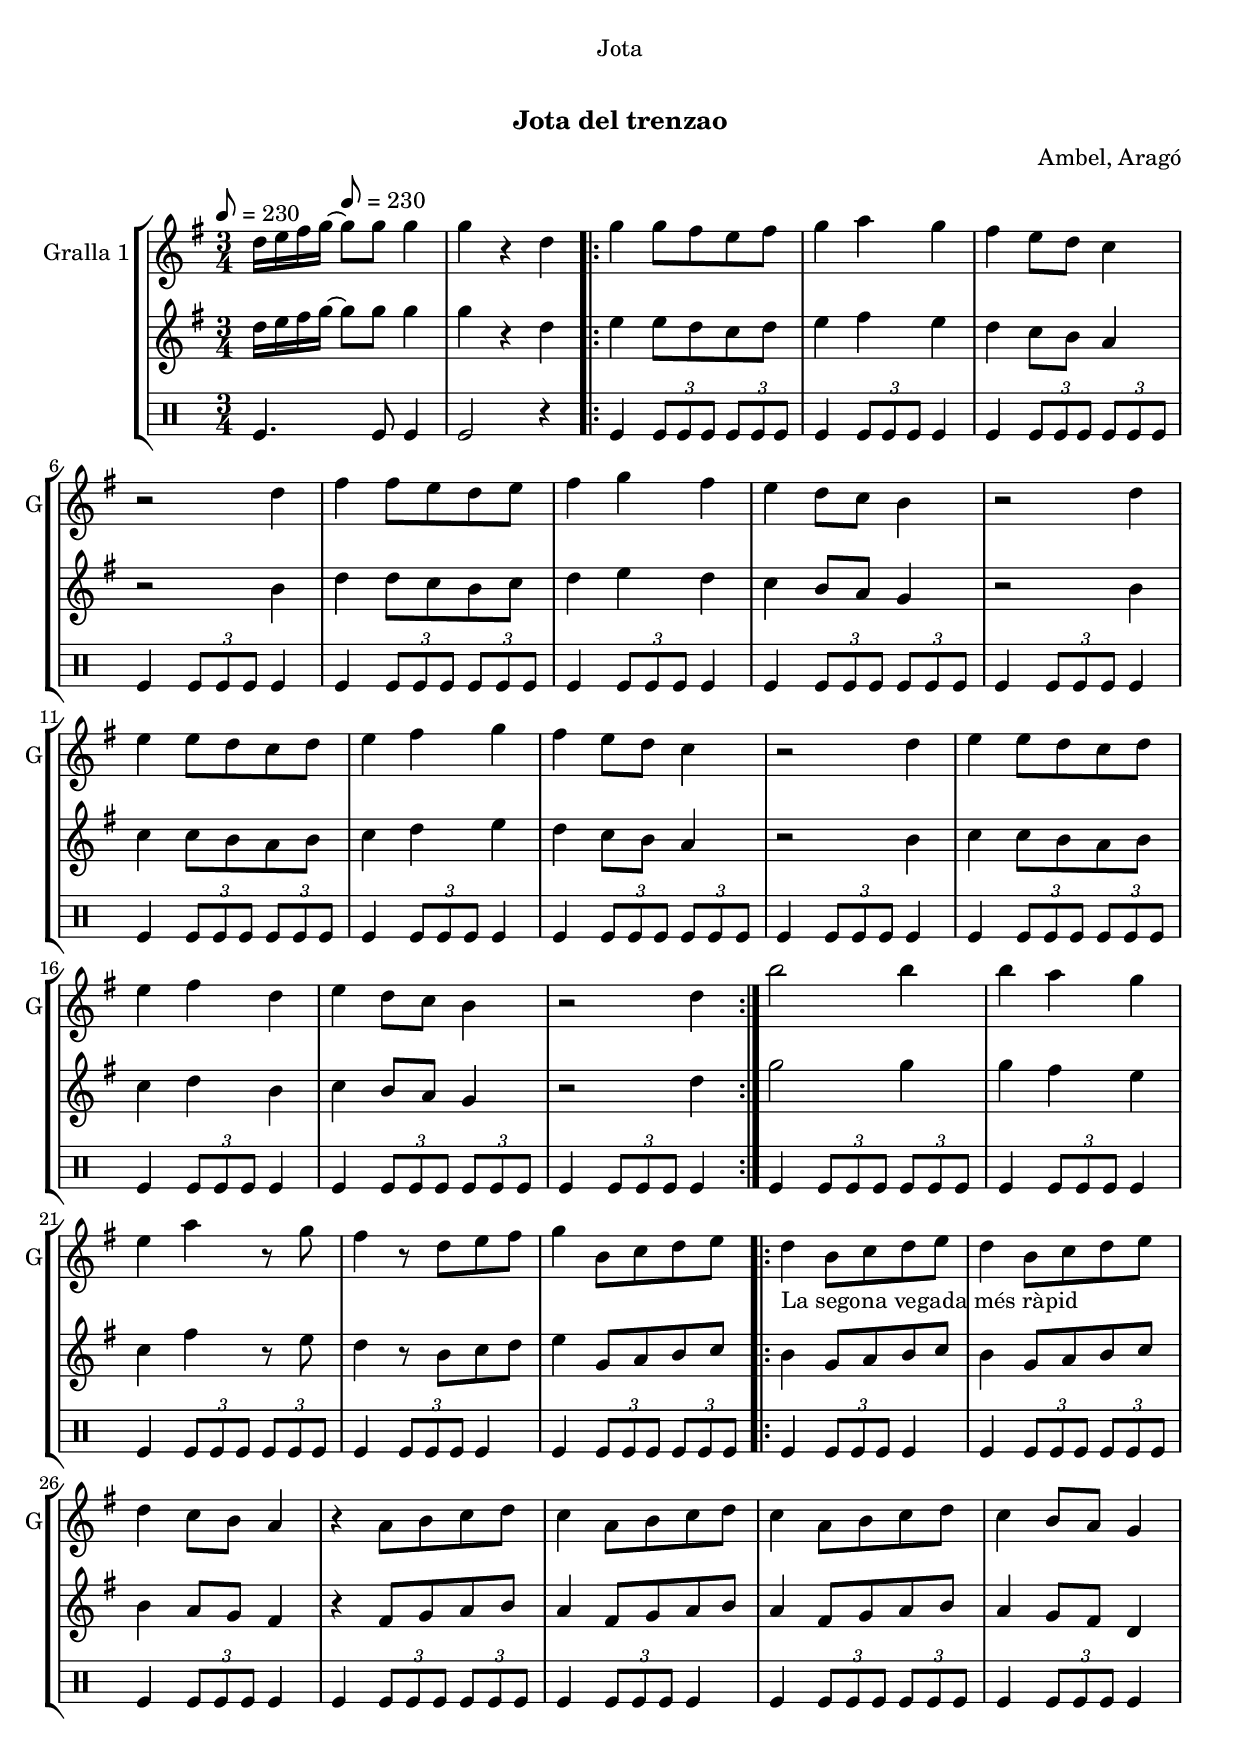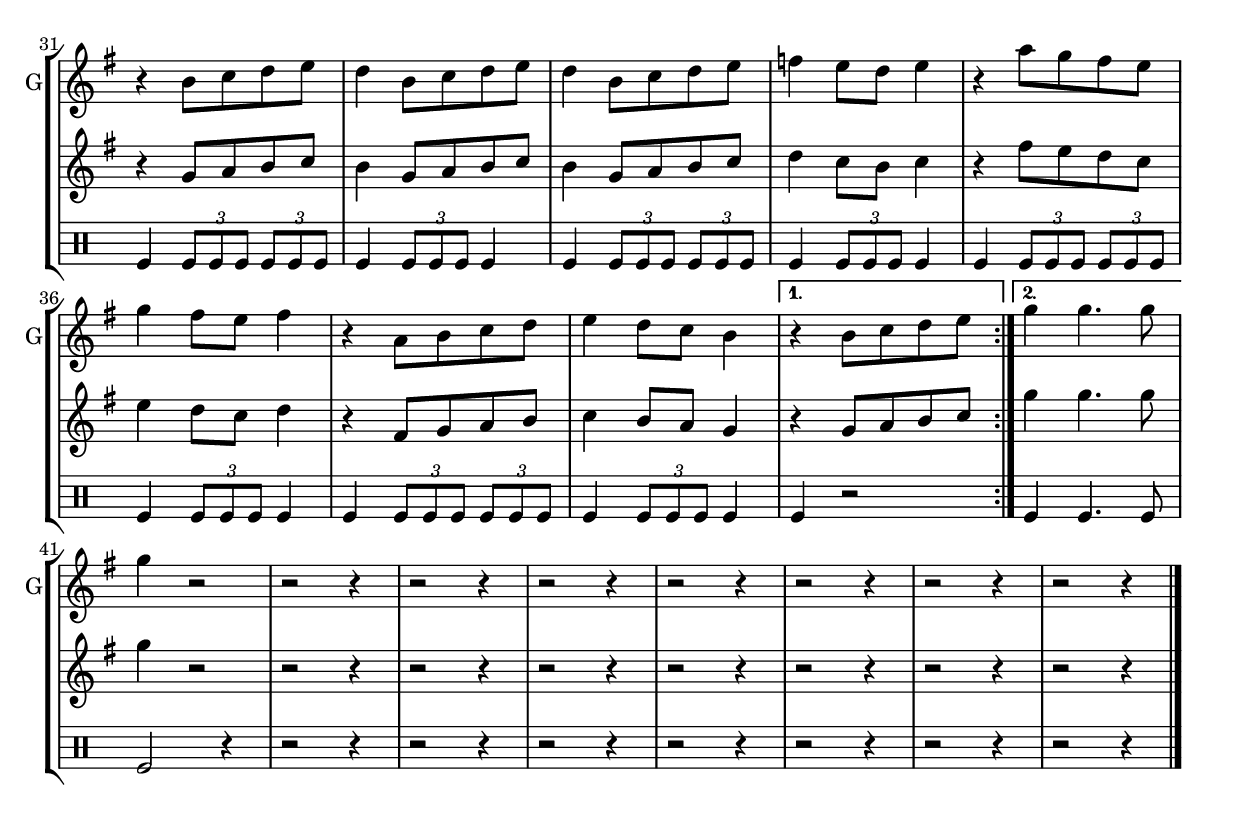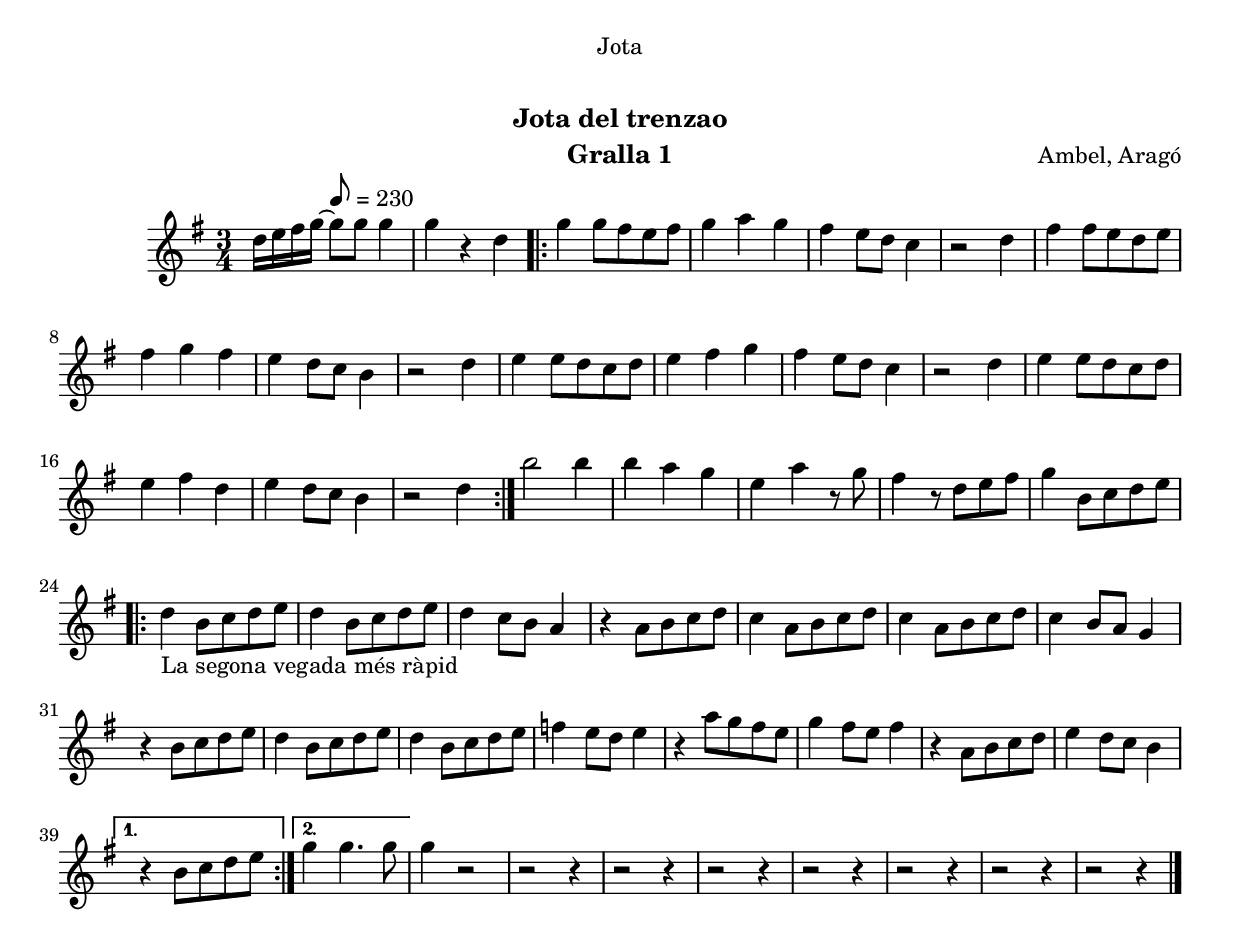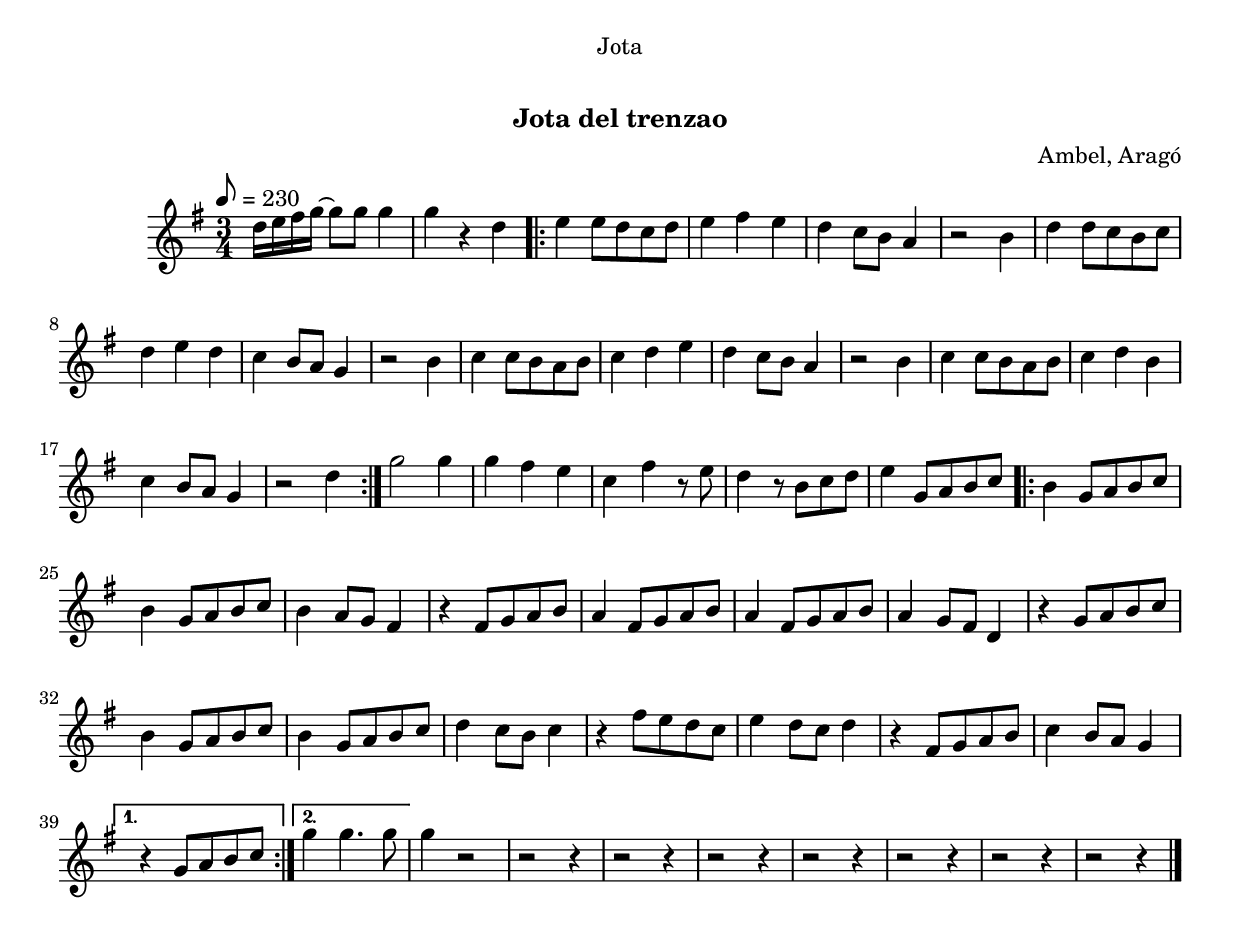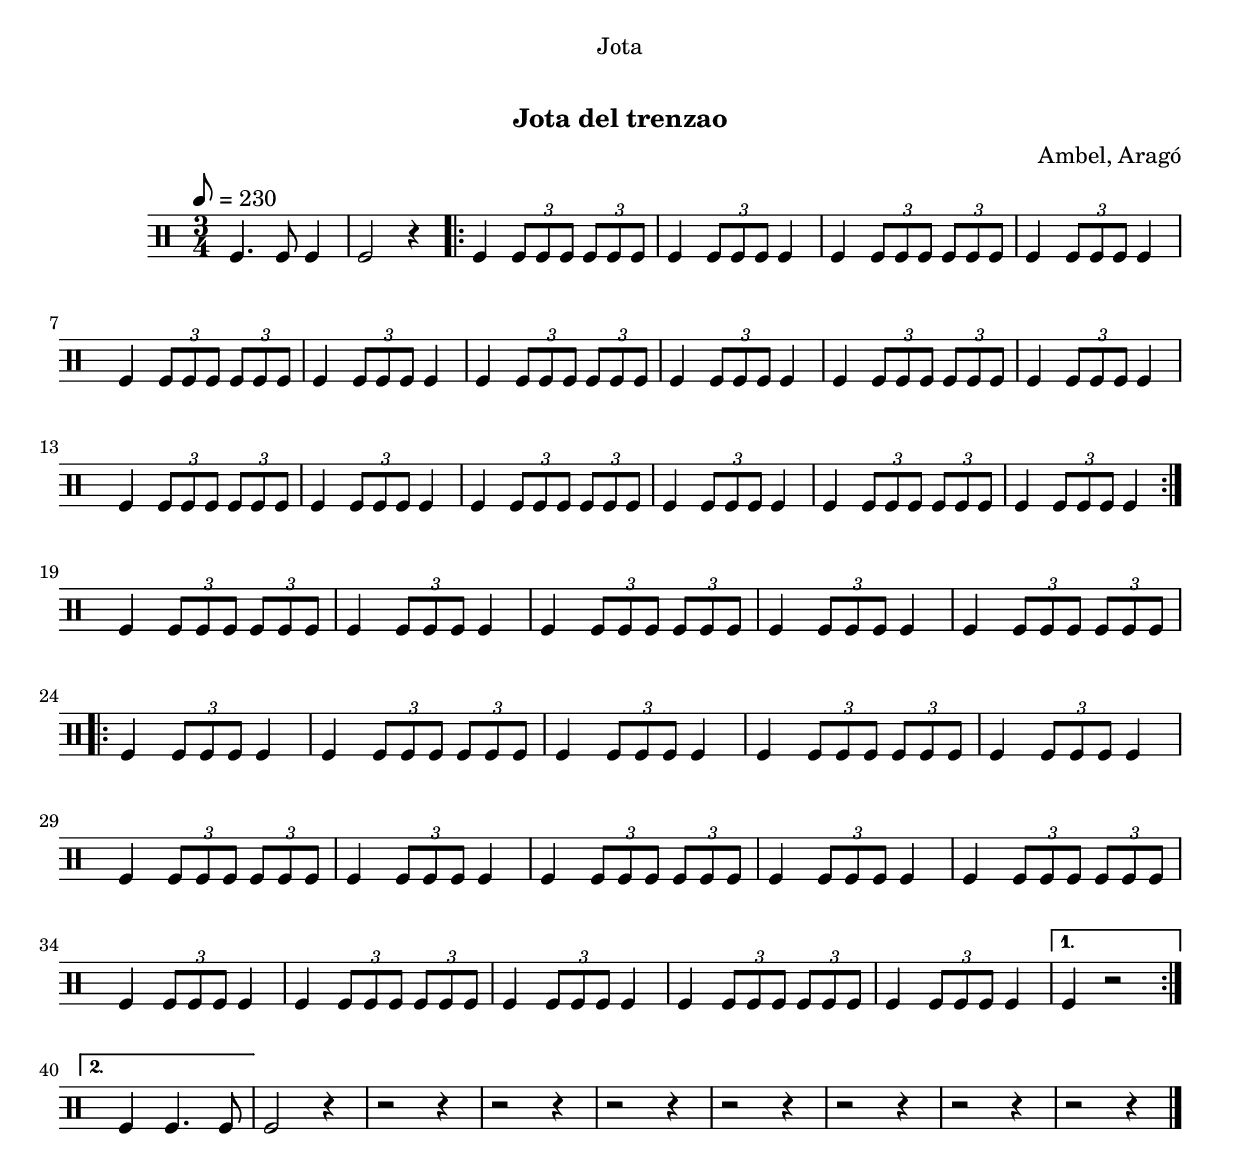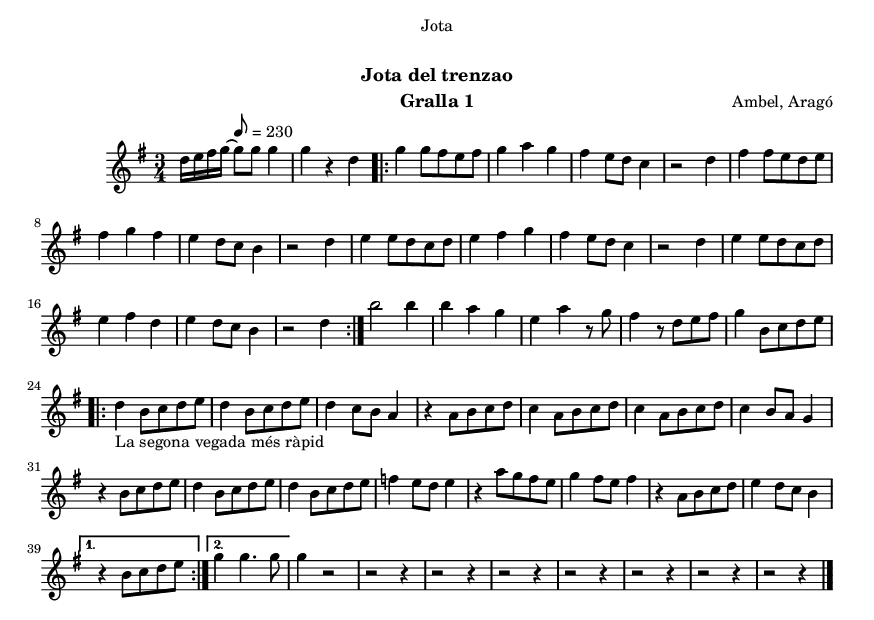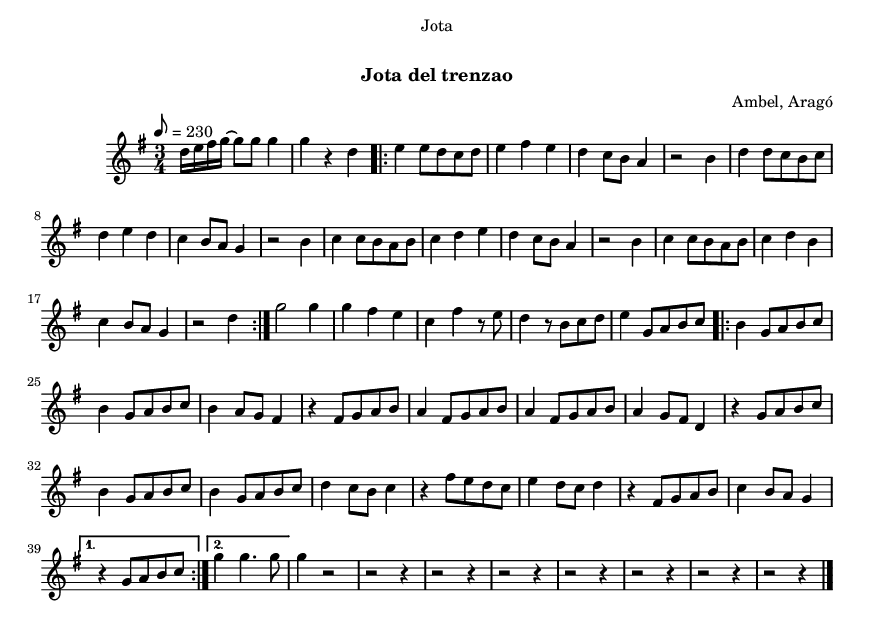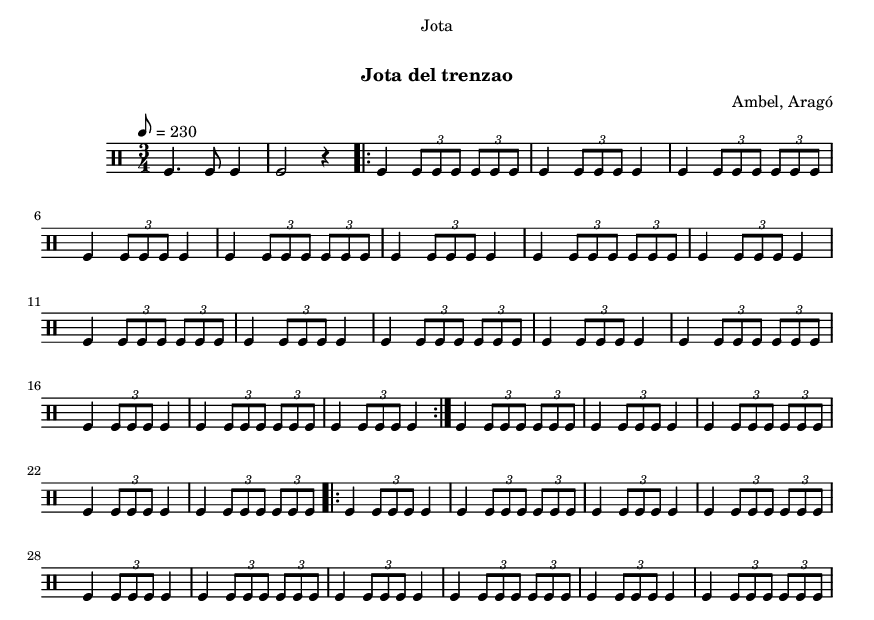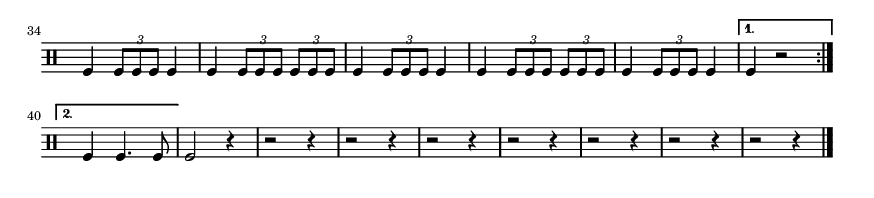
\version "2.16.0"

\header {
  dedication="Jota"
  title="   "
  subtitle="Jota del trenzao"
  subsubtitle=""
  poet=""
  meter=""
  piece=""
  composer="Ambel, Aragó"
  arranger=""
  opus=""
  instrument=""
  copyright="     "
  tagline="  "
}

liniaroAa =
\relative d''
{
  \clef treble
  \key g \major
  \time 3/4
  d16 e fis g ~ \tempo 8 = 230 g8 g g4  |
  g4 r d  |
  \repeat volta 2 { g4 g8 fis e fis  |
  g4 a g  |
  %05
  fis4 e8 d c4  |
  r2 d4  |
  fis4 fis8 e d e  |
  fis4 g fis  |
  e4 d8 c b4  |
  %10
  r2 d4  |
  e4 e8 d c d  |
  e4 fis g  |
  fis4 e8 d c4  |
  r2 d4  |
  %15
  e4 e8 d c d  |
  e4 fis d  |
  e4 d8 c b4  |
  r2 d4  | }
  b'2 b4  |
  %20
  b4 a g  |
  e4 a r8 g  |
  fis4 r8 d e fis  |
  g4 b,8 c d e  |
  \repeat volta 2 { d4 _"La segona vegada més ràpid" b8 c d e  |
  %25
  d4 b8 c d e  |
  d4 c8 b a4  |
  r4 a8 b c d  |
  c4 a8 b c d  |
  c4 a8 b c d  |
  %30
  c4 b8 a g4  |
  r4 b8 c d e  |
  d4 b8 c d e  |
  d4 b8 c d e  |
  f4 e8 d e4  |
  %35
  r4 a8 g fis e  |
  g4 fis8 e fis4  |
  r4 a,8 b c d  |
  e4 d8 c b4 }
  \alternative { { r4 b8 c d e }
  %40
  { g4 g4. g8 } }
  g4 r2  |
  r2 r4  |
  r2 r4  |
  r2 r4  |
  %45
  r2 r4  |
  r2 r4  |
  r2 r4  |
  r2 r4  \bar "|."
}

liniaroAb =
\relative d''
{
  \tempo 8 = 230
  \clef treble
  \key g \major
  \time 3/4
  d16 e fis g ~ g8 g g4  |
  g4 r d  |
  \repeat volta 2 { e4 e8 d c d  |
  e4 fis e  |
  %05
  d4 c8 b a4  |
  r2 b4  |
  d4 d8 c b c  |
  d4 e d  |
  c4 b8 a g4  |
  %10
  r2 b4  |
  c4 c8 b a b  |
  c4 d e  |
  d4 c8 b a4  |
  r2 b4  |
  %15
  c4 c8 b a b  |
  c4 d b  |
  c4 b8 a g4  |
  r2 d'4  | }
  g2 g4  |
  %20
  g4 fis e  |
  c4 fis r8 e  |
  d4 r8 b c d  |
  e4 g,8 a b c  |
  \repeat volta 2 { b4 g8 a b c  |
  %25
  b4 g8 a b c  |
  b4 a8 g fis4  |
  r4 fis8 g a b  |
  a4 fis8 g a b  |
  a4 fis8 g a b  |
  %30
  a4 g8 fis d4  |
  r4 g8 a b c  |
  b4 g8 a b c  |
  b4 g8 a b c  |
  d4 c8 b c4  |
  %35
  r4 fis8 e d c  |
  e4 d8 c d4  |
  r4 fis,8 g a b  |
  c4 b8 a g4 }
  \alternative { { r4 g8 a b c }
  %40
  { g'4 g4. g8 } }
  g4 r2  |
  r2 r4  |
  r2 r4  |
  r2 r4  |
  %45
  r2 r4  |
  r2 r4  |
  r2 r4  |
  r2 r4  \bar "|."
}

liniaroAc =
\drummode
{
  \tempo 8 = 230
  \time 3/4
  tomfl4. tomfl8 tomfl4  |
  tomfl2 r4  |
  \repeat volta 2 { tomfl4 \times 2/3 { tomfl8 tomfl tomfl } \times 2/3 { tomfl tomfl tomfl }  |
  tomfl4 \times 2/3 { tomfl8 tomfl tomfl } tomfl4  |
  %05
  tomfl4 \times 2/3 { tomfl8 tomfl tomfl } \times 2/3 { tomfl tomfl tomfl }  |
  tomfl4 \times 2/3 { tomfl8 tomfl tomfl } tomfl4  |
  tomfl4 \times 2/3 { tomfl8 tomfl tomfl } \times 2/3 { tomfl tomfl tomfl }  |
  tomfl4 \times 2/3 { tomfl8 tomfl tomfl } tomfl4  |
  tomfl4 \times 2/3 { tomfl8 tomfl tomfl } \times 2/3 { tomfl tomfl tomfl }  |
  %10
  tomfl4 \times 2/3 { tomfl8 tomfl tomfl } tomfl4  |
  tomfl4 \times 2/3 { tomfl8 tomfl tomfl } \times 2/3 { tomfl tomfl tomfl }  |
  tomfl4 \times 2/3 { tomfl8 tomfl tomfl } tomfl4  |
  tomfl4 \times 2/3 { tomfl8 tomfl tomfl } \times 2/3 { tomfl tomfl tomfl }  |
  tomfl4 \times 2/3 { tomfl8 tomfl tomfl } tomfl4  |
  %15
  tomfl4 \times 2/3 { tomfl8 tomfl tomfl } \times 2/3 { tomfl tomfl tomfl }  |
  tomfl4 \times 2/3 { tomfl8 tomfl tomfl } tomfl4  |
  tomfl4 \times 2/3 { tomfl8 tomfl tomfl } \times 2/3 { tomfl tomfl tomfl }  |
  tomfl4 \times 2/3 { tomfl8 tomfl tomfl } tomfl4  | }
  tomfl4 \times 2/3 { tomfl8 tomfl tomfl } \times 2/3 { tomfl tomfl tomfl }  |
  %20
  tomfl4 \times 2/3 { tomfl8 tomfl tomfl } tomfl4  |
  tomfl4 \times 2/3 { tomfl8 tomfl tomfl } \times 2/3 { tomfl tomfl tomfl }  |
  tomfl4 \times 2/3 { tomfl8 tomfl tomfl } tomfl4  |
  tomfl4 \times 2/3 { tomfl8 tomfl tomfl } \times 2/3 { tomfl tomfl tomfl }  |
  \repeat volta 2 { tomfl4 \times 2/3 { tomfl8 tomfl tomfl } tomfl4  |
  %25
  tomfl4 \times 2/3 { tomfl8 tomfl tomfl } \times 2/3 { tomfl tomfl tomfl }  |
  tomfl4 \times 2/3 { tomfl8 tomfl tomfl } tomfl4  |
  tomfl4 \times 2/3 { tomfl8 tomfl tomfl } \times 2/3 { tomfl tomfl tomfl }  |
  tomfl4 \times 2/3 { tomfl8 tomfl tomfl } tomfl4  |
  tomfl4 \times 2/3 { tomfl8 tomfl tomfl } \times 2/3 { tomfl tomfl tomfl }  |
  %30
  tomfl4 \times 2/3 { tomfl8 tomfl tomfl } tomfl4  |
  tomfl4 \times 2/3 { tomfl8 tomfl tomfl } \times 2/3 { tomfl tomfl tomfl }  |
  tomfl4 \times 2/3 { tomfl8 tomfl tomfl } tomfl4  |
  tomfl4 \times 2/3 { tomfl8 tomfl tomfl } \times 2/3 { tomfl tomfl tomfl }  |
  tomfl4 \times 2/3 { tomfl8 tomfl tomfl } tomfl4  |
  %35
  tomfl4 \times 2/3 { tomfl8 tomfl tomfl } \times 2/3 { tomfl tomfl tomfl }  |
  tomfl4 \times 2/3 { tomfl8 tomfl tomfl } tomfl4  |
  tomfl4 \times 2/3 { tomfl8 tomfl tomfl } \times 2/3 { tomfl tomfl tomfl }  |
  tomfl4 \times 2/3 { tomfl8 tomfl tomfl } tomfl4 }
  \alternative { { tomfl4 r2 }
  %40
  { tomfl4 tomfl4. tomfl8 } }
  tomfl2 r4  |
  r2 r4  |
  r2 r4  |
  r2 r4  |
  %45
  r2 r4  |
  r2 r4  |
  r2 r4  |
  r2 r4  \bar "|."
}

\book {

\paper {
  print-page-number = false
}

\bookpart {
  \score {
    \new StaffGroup {
      \override Score.RehearsalMark #'self-alignment-X = #LEFT
      <<
        \new Staff \with {instrumentName = #"Gralla 1" shortInstrumentName = #"G"} \liniaroAa
        \new Staff \with {instrumentName = #"" shortInstrumentName = #" "} \liniaroAb
        \new DrumStaff \with {instrumentName = #"" shortInstrumentName = #" "} \liniaroAc
      >>
    }
    \layout {}
  }\score { \unfoldRepeats
    \new StaffGroup {
      \override Score.RehearsalMark #'self-alignment-X = #LEFT
      <<
        \new Staff \with {instrumentName = #"Gralla 1" shortInstrumentName = #"G"} \liniaroAa
        \new Staff \with {instrumentName = #"" shortInstrumentName = #" "} \liniaroAb
        \new DrumStaff \with {instrumentName = #"" shortInstrumentName = #" "} \liniaroAc
      >>
    }
    \midi {}
  }
}

\bookpart {
  \header {instrument="Gralla 1"}
  \score {
    \new StaffGroup {
      \override Score.RehearsalMark #'self-alignment-X = #LEFT
      <<
        \new Staff \liniaroAa
      >>
    }
    \layout {}
  }\score { \unfoldRepeats
    \new StaffGroup {
      \override Score.RehearsalMark #'self-alignment-X = #LEFT
      <<
        \new Staff \liniaroAa
      >>
    }
    \midi {}
  }
}

\bookpart {
  \header {instrument=""}
  \score {
    \new StaffGroup {
      \override Score.RehearsalMark #'self-alignment-X = #LEFT
      <<
        \new Staff \liniaroAb
      >>
    }
    \layout {}
  }\score { \unfoldRepeats
    \new StaffGroup {
      \override Score.RehearsalMark #'self-alignment-X = #LEFT
      <<
        \new Staff \liniaroAb
      >>
    }
    \midi {}
  }
}

\bookpart {
  \header {instrument=""}
  \score {
    \new StaffGroup {
      \override Score.RehearsalMark #'self-alignment-X = #LEFT
      <<
        \new DrumStaff \liniaroAc
      >>
    }
    \layout {}
  }\score { \unfoldRepeats
    \new StaffGroup {
      \override Score.RehearsalMark #'self-alignment-X = #LEFT
      <<
        \new DrumStaff \liniaroAc
      >>
    }
    \midi {}
  }
}

}

\book {

\paper {
  print-page-number = false
  #(set-paper-size "a6landscape")
  #(layout-set-staff-size 14)
}

\bookpart {
  \header {instrument="Gralla 1"}
  \score {
    \new StaffGroup {
      \override Score.RehearsalMark #'self-alignment-X = #LEFT
      <<
        \new Staff \liniaroAa
      >>
    }
    \layout {}
  }
}

\bookpart {
  \header {instrument=""}
  \score {
    \new StaffGroup {
      \override Score.RehearsalMark #'self-alignment-X = #LEFT
      <<
        \new Staff \liniaroAb
      >>
    }
    \layout {}
  }
}

\bookpart {
  \header {instrument=""}
  \score {
    \new StaffGroup {
      \override Score.RehearsalMark #'self-alignment-X = #LEFT
      <<
        \new DrumStaff \liniaroAc
      >>
    }
    \layout {}
  }
}

}

